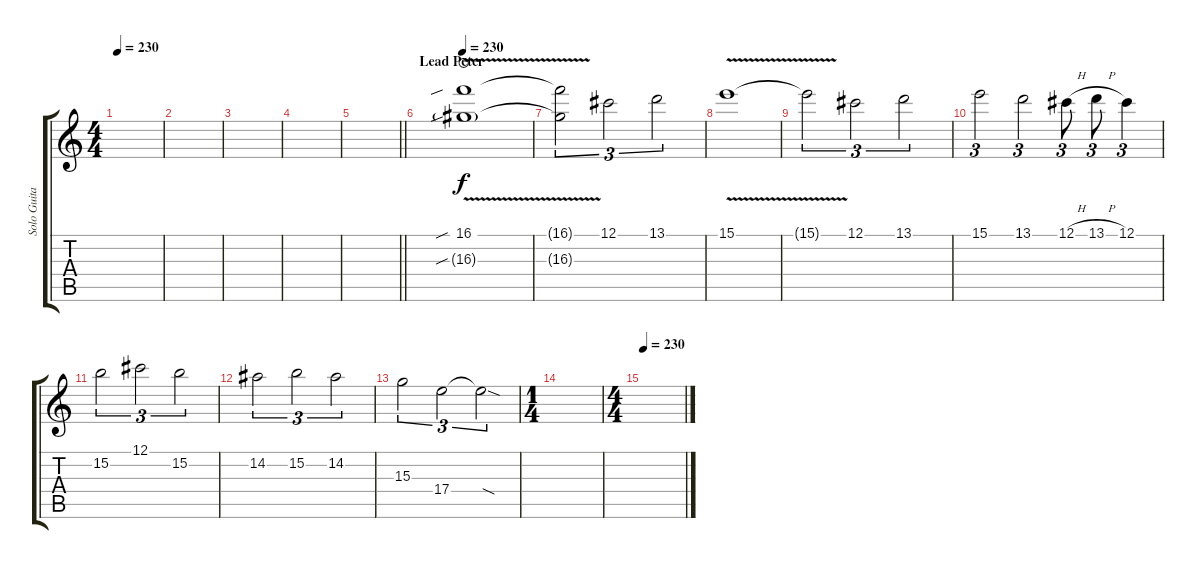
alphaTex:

\track ("Solo Guitar" "Solo Guita") {instrument distortionguitar}
\staff {score tabs}
\tuning (Db4 Ab3 E3 B2 Gb2 Db2) {hide}
\ts (4 4)
\tempo 230
\clef g2
\ks c
|
|
|
|
\barLineRight lightlight
|
\section ("" "Lead Peter")
\tempo 230
(16.1{v sib} 16.3{sib g}).1{waho} |
(16.1{t} 16.3{t}).2{tu (3 2) dy f} 12.1.2{tu (3 2)} 13.1.2{tu (3 2)} |
15.1{v}.1 |
15.1{t}.2{tu (3 2)} 12.1.2{tu (3 2)} 13.1.2{tu (3 2)} |
15.1.2{tu (3 2)} 13.1.2{tu (3 2)} 12.1{h}.8{tu (3 2)} 13.1{h}.8{tu (3 2)} 12.1.4{tu (3 2)} |
15.2.2{tu (3 2)} 12.1.2{tu (3 2)} 15.2.2{tu (3 2)} |
14.2.2{tu (3 2)} 15.2.2{tu (3 2)} 14.2.2{tu (3 2)} |
15.3.2{tu (3 2)} 17.4.2{tu (3 2)} 17.4{sod t}.2{tu (3 2)} |
\ts (1 4)
|
\ts (4 4)
\tempo 230
